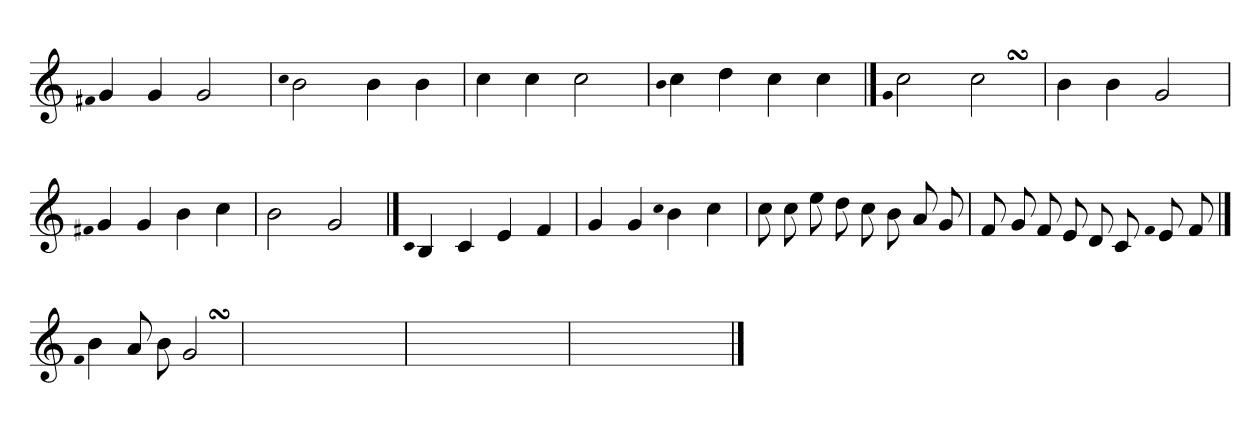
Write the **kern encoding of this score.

**kern
*part1
*staff1
=1
qf#X
4g
4g
2g
=
qcc
2b
4b
4b
=
4cc
4cc
2cc
=
qb
4cc
4dd
4cc
4cc
==2
qg
2cc
2ccSSs
=
4b
4b
2g
=
qf#X
4g
4g
4b
4cc
=
2b
2g
==3
qc
4B
4c
4e
4f
=
4g
4g
qcc
4b
4cc
=
8cc
8cc
8ee
8dd
8cc
8b
8a
8g
=
8f
8g
8f
8e
8d
8c
qf
8e
8f
==4
qf
4b
8a
8b
2gSSS
=
4ryy
4ryy
4ryy
4ryy
=
4ryy
4ryy
4ryy
4ryy
=
4ryy
4ryy
4ryy
4ryy
==
*-
